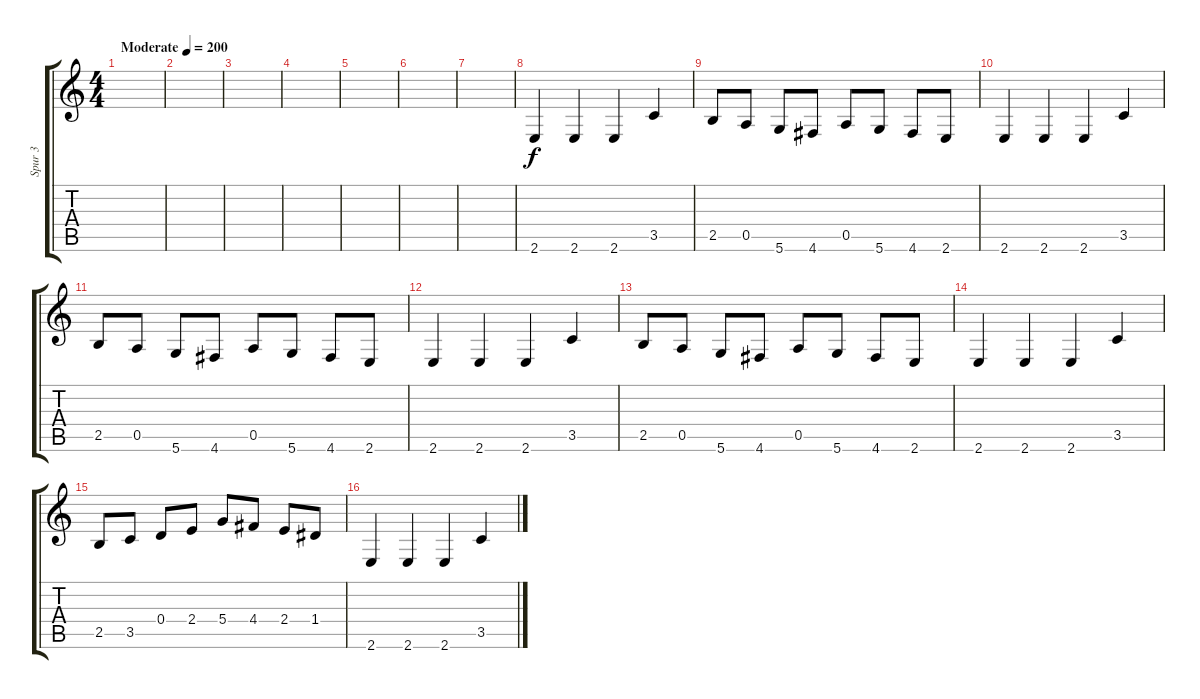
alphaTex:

\track ("Spur 3" "Spur 3") {instrument electricbassfinger}
\staff {score tabs}
\tuning (E4 B3 G3 D3 A2 D2) {hide}
\ts (4 4)
\tempo (200 "Moderate")
\clef g2
\ks c
|
|
|
|
|
|
|
2.6.4 2.6.4 2.6.4 3.5.4 |
2.5.8 0.5.8 5.6.8 4.6.8 0.5.8 5.6.8 4.6.8 2.6.8 |
2.6.4 2.6.4 2.6.4 3.5.4 |
2.5.8 0.5.8 5.6.8 4.6.8 0.5.8 5.6.8 4.6.8 2.6.8 |
2.6.4 2.6.4 2.6.4 3.5.4 |
2.5.8 0.5.8 5.6.8 4.6.8 0.5.8 5.6.8 4.6.8 2.6.8 |
2.6.4 2.6.4 2.6.4 3.5.4 |
2.5.8 3.5.8 0.4.8 2.4.8 5.4.8 4.4.8 2.4.8 1.4.8 |
2.6.4 2.6.4 2.6.4 3.5.4
